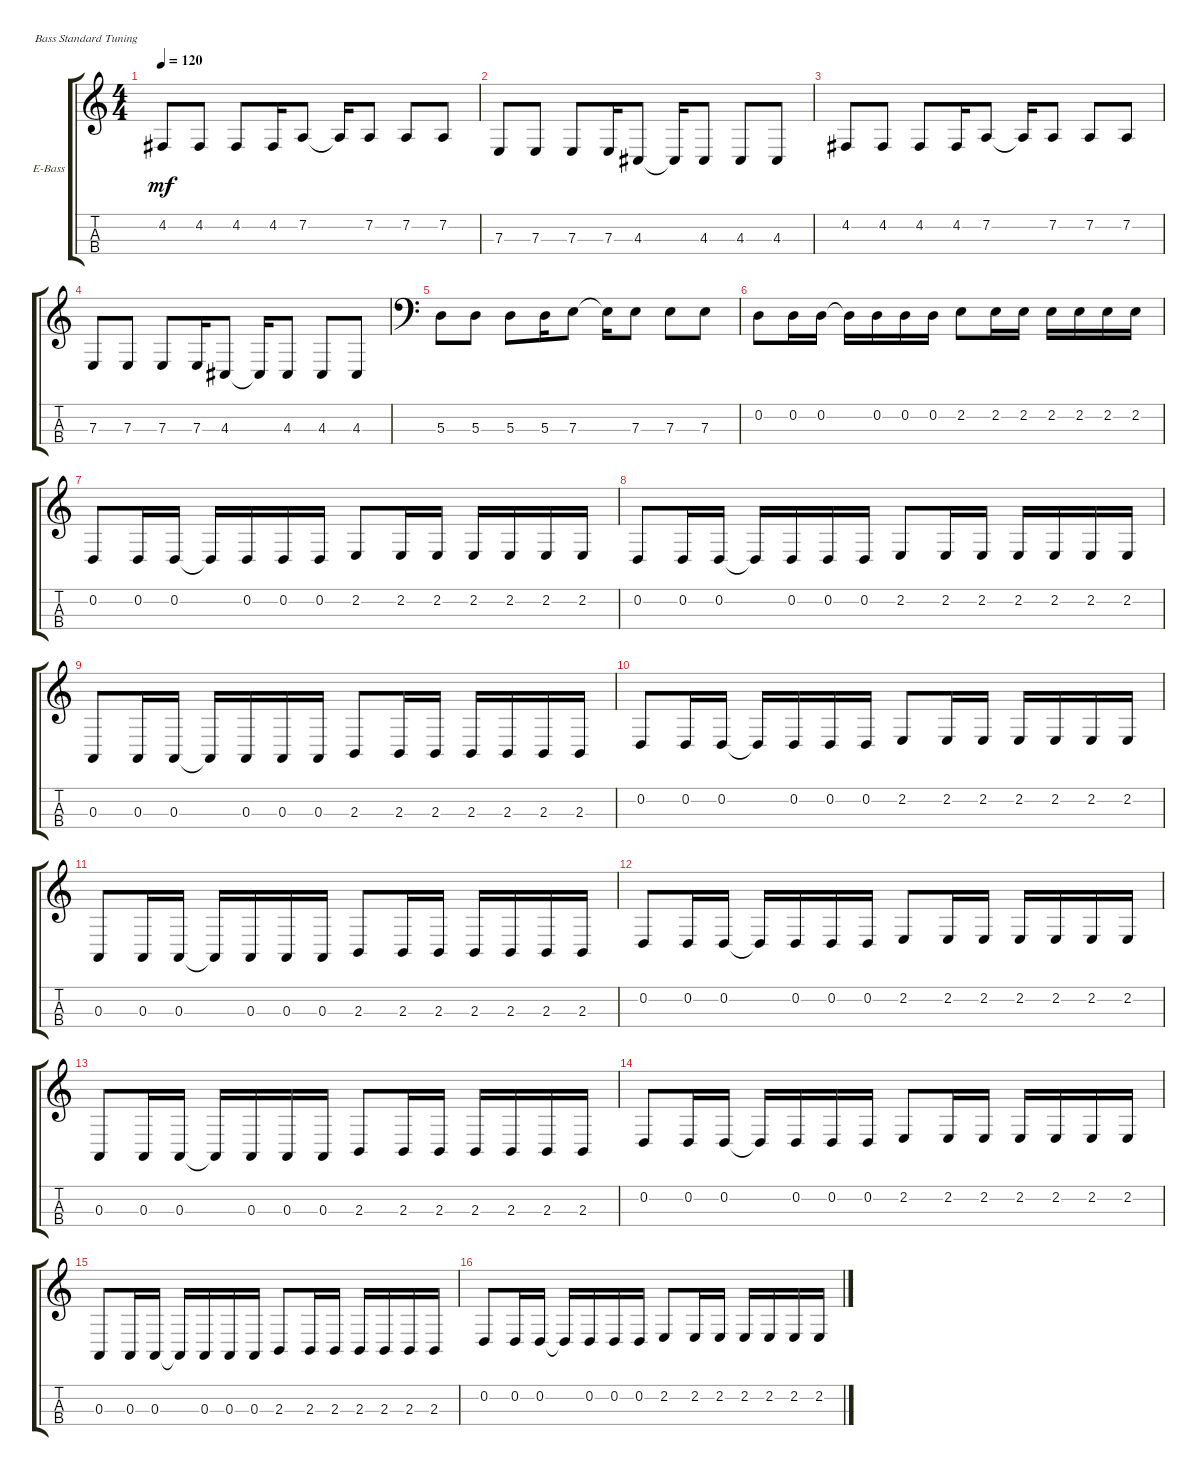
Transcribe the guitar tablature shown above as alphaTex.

\defaultSystemsLayout 4
\bracketExtendMode groupsimilarinstruments
\firstSystemTrackNameOrientation horizontal
\otherSystemsTrackNameOrientation horizontal
\track ("Electric Bass" "E-Bass") {instrument electricbassfinger}
\staff {score tabs}
\tuning (G2 D2 A1 E1)
\ts (4 4)
\tempo 120
\clef g2
\ks c
4.2.8{dy mf} 4.2.8 4.2.8 4.2.16 7.2.8 7.2{t}.16 7.2.8 7.2.8 7.2.8 |
7.3.8 7.3.8 7.3.8 7.3.16 4.3.8 4.3{t}.16 4.3.8 4.3.8 4.3.8 |
4.2.8 4.2.8 4.2.8 4.2.16 7.2.8 7.2{t}.16 7.2.8 7.2.8 7.2.8 |
7.3.8 7.3.8 7.3.8 7.3.16 4.3.8 4.3{t}.16 4.3.8 4.3.8 4.3.8 |
\clef f4
5.3.8 5.3.8 5.3.8 5.3.16 7.3.8 7.3{t}.16 7.3.8 7.3.8 7.3.8 |
0.2.8 0.2.16 0.2.16 0.2{t}.16 0.2.16 0.2.16 0.2.16 2.2.8 2.2.16 2.2.16 2.2.16 2.2.16 2.2.16 2.2.16 |
\clef g2
0.2.8 0.2.16 0.2.16 0.2{t}.16 0.2.16 0.2.16 0.2.16 2.2.8 2.2.16 2.2.16 2.2.16 2.2.16 2.2.16 2.2.16 |
0.2.8 0.2.16 0.2.16 0.2{t}.16 0.2.16 0.2.16 0.2.16 2.2.8 2.2.16 2.2.16 2.2.16 2.2.16 2.2.16 2.2.16 |
0.3.8 0.3.16 0.3.16 0.3{t}.16 0.3.16 0.3.16 0.3.16 2.3.8 2.3.16 2.3.16 2.3.16 2.3.16 2.3.16 2.3.16 |
0.2.8 0.2.16 0.2.16 0.2{t}.16 0.2.16 0.2.16 0.2.16 2.2.8 2.2.16 2.2.16 2.2.16 2.2.16 2.2.16 2.2.16 |
0.3.8 0.3.16 0.3.16 0.3{t}.16 0.3.16 0.3.16 0.3.16 2.3.8 2.3.16 2.3.16 2.3.16 2.3.16 2.3.16 2.3.16 |
0.2.8 0.2.16 0.2.16 0.2{t}.16 0.2.16 0.2.16 0.2.16 2.2.8 2.2.16 2.2.16 2.2.16 2.2.16 2.2.16 2.2.16 |
0.3.8 0.3.16 0.3.16 0.3{t}.16 0.3.16 0.3.16 0.3.16 2.3.8 2.3.16 2.3.16 2.3.16 2.3.16 2.3.16 2.3.16 |
0.2.8 0.2.16 0.2.16 0.2{t}.16 0.2.16 0.2.16 0.2.16 2.2.8 2.2.16 2.2.16 2.2.16 2.2.16 2.2.16 2.2.16 |
0.3.8 0.3.16 0.3.16 0.3{t}.16 0.3.16 0.3.16 0.3.16 2.3.8 2.3.16 2.3.16 2.3.16 2.3.16 2.3.16 2.3.16 |
0.2.8 0.2.16 0.2.16 0.2{t}.16 0.2.16 0.2.16 0.2.16 2.2.8 2.2.16 2.2.16 2.2.16 2.2.16 2.2.16 2.2.16
